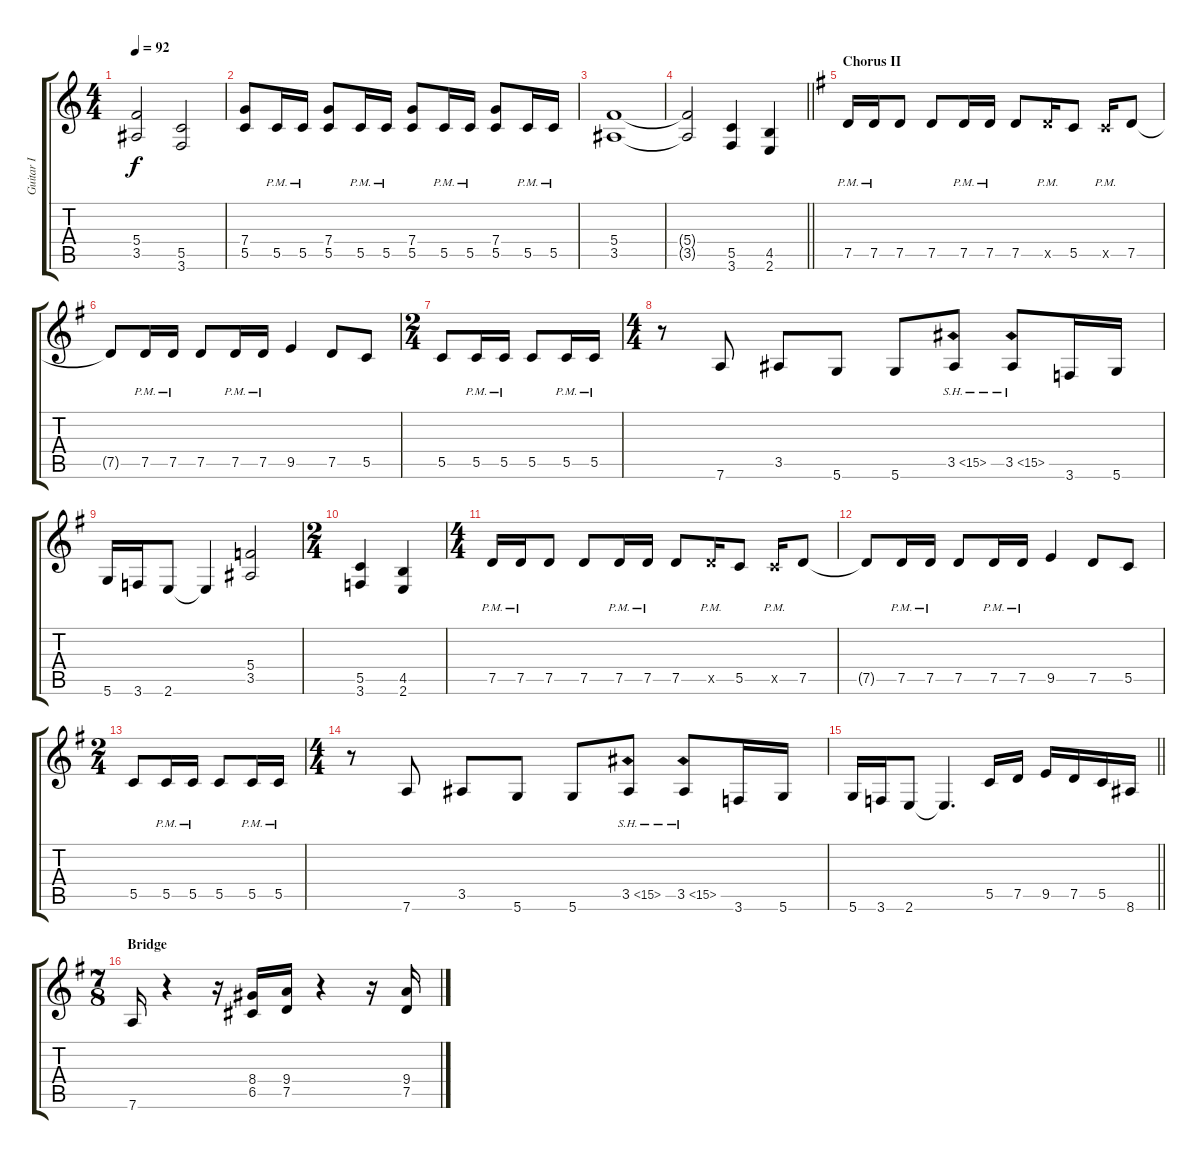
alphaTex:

\track ("Guitar I" "Guitar I") {instrument distortionguitar}
\staff {score tabs}
\tuning (D4 A3 F3 C3 G2 D2) {hide}
\ts (4 4)
\tempo 92
\clef g2
\ks aminor
(5.4 3.5).2{dy f} (5.5 3.6).2 |
(7.4 5.5).8 5.5{pm}.16 5.5{pm}.16 (7.4 5.5).8 5.5{pm}.16 5.5{pm}.16 (7.4 5.5).8 5.5{pm}.16 5.5{pm}.16 (7.4 5.5).8 5.5{pm}.16 5.5{pm}.16 |
(5.4 3.5).1 |
\barLineRight lightlight
(5.4{t} 3.5{t}).2 (5.5 3.6).4 (4.5 2.6).4 |
\section ("" "Chorus II")
\ks eminor
7.5{pm}.16 7.5{pm}.16 7.5.8 7.5.8 7.5{pm}.16 7.5{pm}.16 7.5.8 7.5{pm x}.16 5.5.8 5.5{pm x}.16 7.5.8 |
7.5{t}.8 7.5{pm}.16 7.5{pm}.16 7.5.8 7.5{pm}.16 7.5{pm}.16 9.5.4 7.5.8 5.5.8 |
\ts (2 4)
5.5.8 5.5{pm}.16 5.5{pm}.16 5.5.8 5.5{pm}.16 5.5{pm}.16 |
\ts (4 4)
r.8 7.6.8 3.5.8 5.6.8 5.6.8 3.5{sh 12}.8 3.5{sh 12}.8 3.6.16 5.6.16 |
5.6.16 3.6.16 2.6.8 2.6{t}.4 (5.4 3.5).2 |
\ts (2 4)
(5.5 3.6).4 (4.5 2.6).4 |
\ts (4 4)
7.5{pm}.16 7.5{pm}.16 7.5.8 7.5.8 7.5{pm}.16 7.5{pm}.16 7.5.8 7.5{pm x}.16 5.5.8 5.5{pm x}.16 7.5.8 |
7.5{t}.8 7.5{pm}.16 7.5{pm}.16 7.5.8 7.5{pm}.16 7.5{pm}.16 9.5.4 7.5.8 5.5.8 |
\ts (2 4)
5.5.8 5.5{pm}.16 5.5{pm}.16 5.5.8 5.5{pm}.16 5.5{pm}.16 |
\ts (4 4)
r.8 7.6.8 3.5.8 5.6.8 5.6.8 3.5{sh 12}.8 3.5{sh 12}.8 3.6.16 5.6.16 |
\barLineRight lightlight
5.6.16 3.6.16 2.6.8 2.6{t}.4{d} 5.5.16 7.5.16 9.5.16 7.5.16 5.5.16 8.6.16 |
\ts (7 8)
\section ("" "Bridge")
7.6.16 r.4 r.16 (8.4 6.5).16 (9.4 7.5).16 r.4 r.16 (9.4 7.5).16
